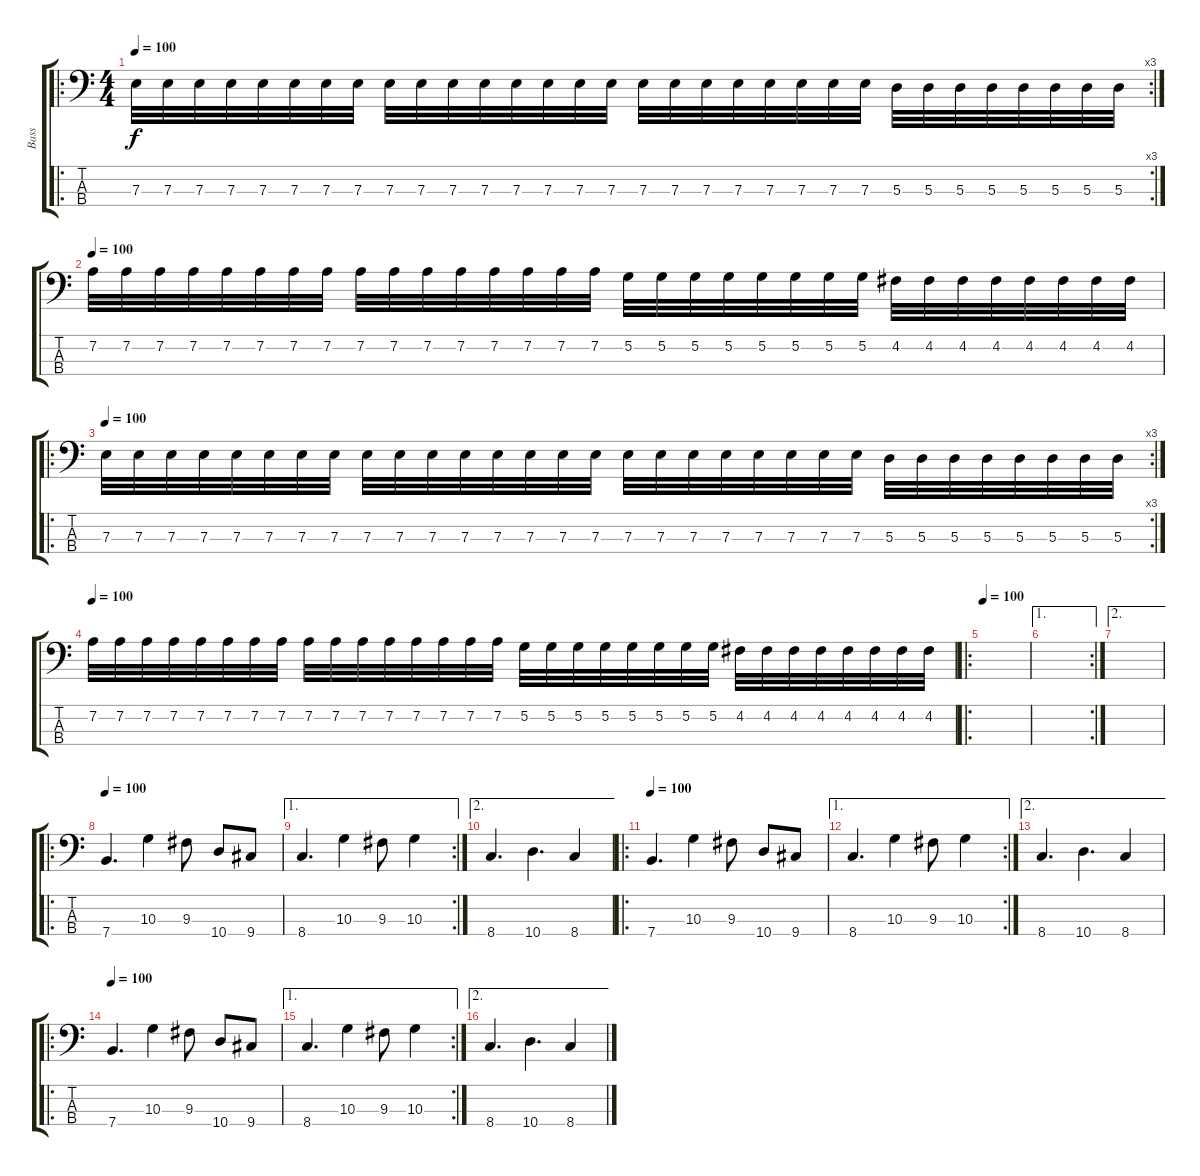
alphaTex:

\track ("Bass" "Bass") {instrument electricbassfinger}
\staff {score tabs}
\tuning (G2 D2 A1 E1) {hide}
\ro
\rc 3
\ts (4 4)
\tempo 100
\clef f4
\ks c
7.3.32{dy f} 7.3.32 7.3.32 7.3.32 7.3.32 7.3.32 7.3.32 7.3.32 7.3.32 7.3.32 7.3.32 7.3.32 7.3.32 7.3.32 7.3.32 7.3.32 7.3.32 7.3.32 7.3.32 7.3.32 7.3.32 7.3.32 7.3.32 7.3.32 5.3.32 5.3.32 5.3.32 5.3.32 5.3.32 5.3.32 5.3.32 5.3.32 |
\tempo 100
7.2.32 7.2.32 7.2.32 7.2.32 7.2.32 7.2.32 7.2.32 7.2.32 7.2.32 7.2.32 7.2.32 7.2.32 7.2.32 7.2.32 7.2.32 7.2.32 5.2.32 5.2.32 5.2.32 5.2.32 5.2.32 5.2.32 5.2.32 5.2.32 4.2.32 4.2.32 4.2.32 4.2.32 4.2.32 4.2.32 4.2.32 4.2.32 |
\ro
\rc 3
\tempo 100
7.3.32 7.3.32 7.3.32 7.3.32 7.3.32 7.3.32 7.3.32 7.3.32 7.3.32 7.3.32 7.3.32 7.3.32 7.3.32 7.3.32 7.3.32 7.3.32 7.3.32 7.3.32 7.3.32 7.3.32 7.3.32 7.3.32 7.3.32 7.3.32 5.3.32 5.3.32 5.3.32 5.3.32 5.3.32 5.3.32 5.3.32 5.3.32 |
\tempo 100
7.2.32 7.2.32 7.2.32 7.2.32 7.2.32 7.2.32 7.2.32 7.2.32 7.2.32 7.2.32 7.2.32 7.2.32 7.2.32 7.2.32 7.2.32 7.2.32 5.2.32 5.2.32 5.2.32 5.2.32 5.2.32 5.2.32 5.2.32 5.2.32 4.2.32 4.2.32 4.2.32 4.2.32 4.2.32 4.2.32 4.2.32 4.2.32 |
\ro
\tempo 100
|
\ae 1
\rc 2
|
\ae 2
|
\ro
\tempo 100
7.4.4{d} 10.3.4 9.3.8 10.4.8 9.4.8 |
\ae 1
\rc 2
8.4.4{d} 10.3.4 9.3.8 10.3.4 |
\ae 2
8.4.4{d} 10.4.4{d} 8.4.4 |
\ro
\tempo 100
7.4.4{d} 10.3.4 9.3.8 10.4.8 9.4.8 |
\ae 1
\rc 2
8.4.4{d} 10.3.4 9.3.8 10.3.4 |
\ae 2
8.4.4{d} 10.4.4{d} 8.4.4 |
\ro
\tempo 100
7.4.4{d} 10.3.4 9.3.8 10.4.8 9.4.8 |
\ae 1
\rc 2
8.4.4{d} 10.3.4 9.3.8 10.3.4 |
\ae 2
8.4.4{d} 10.4.4{d} 8.4.4
